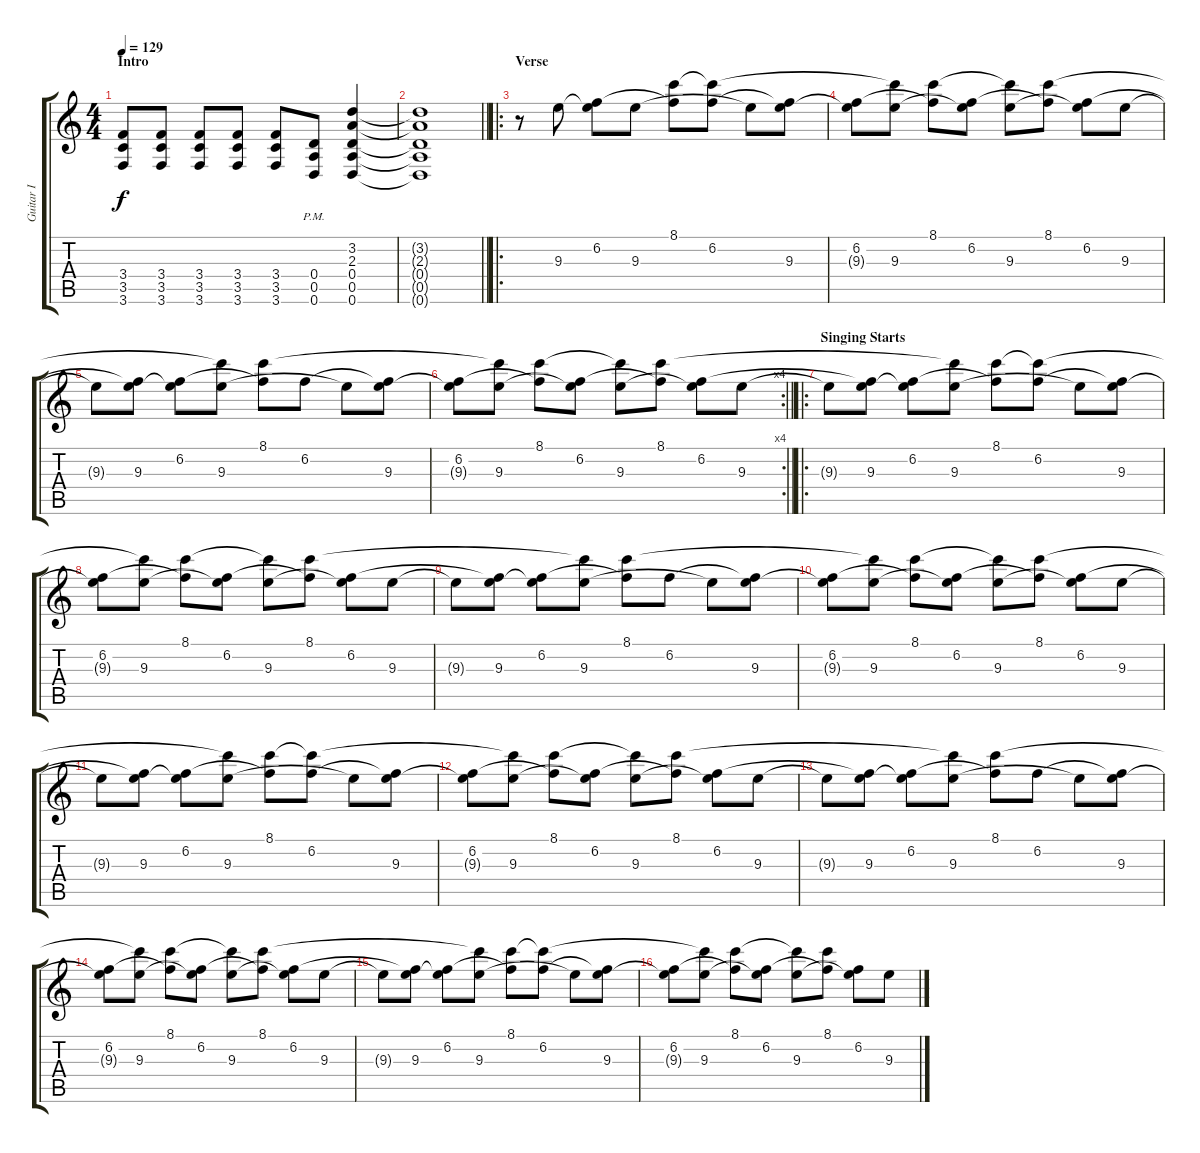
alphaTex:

\track ("Guitar I" "Guitar I") {instrument electricguitarjazz}
\staff {score tabs}
\tuning (E4 B3 G3 D3 A2 D2) {hide}
\ts (4 4)
\section ("" "Intro")
\tempo 129
\clef g2
\ks c
(3.4 3.5 3.6).8{dy f instrument distortionguitar} (3.4 3.5 3.6).8 (3.4 3.5 3.6).8 (3.4 3.5 3.6).8 (3.4 3.5 3.6).8 (0.4{pm} 0.5{pm} 0.6{pm}).8 (3.2 2.3 0.4 0.5 0.6).4 |
\barLineRight lightlight
(3.2{t} 2.3{t} 0.4{t} 0.5{t} 0.6{t}).1 |
\ro
\section ("" "Verse")
r.8{balance 0 instrument electricguitarjazz} 9.3.8 (6.2 9.3{t}).8 9.3.8 (8.1 6.2{t}).8 (8.1{t} 6.2).8 9.3{t}.8 (6.2{t} 9.3).8 |
(6.2 9.3{t}).8 (8.1{t} 9.3).8 (8.1 6.2{t}).8 (6.2 9.3{t}).8 (8.1{t} 9.3).8 (8.1 6.2{t}).8 (6.2 9.3{t}).8 9.3.8 |
9.3{t}.8 (6.2{t} 9.3).8 (6.2 9.3{t}).8 (8.1{t} 9.3).8 (8.1 6.2{t}).8 6.2.8 9.3{t}.8 (6.2{t} 9.3).8 |
\rc 4
\barLineRight lightlight
(6.2 9.3{t}).8 (8.1{t} 9.3).8 (8.1 6.2{t}).8 (6.2 9.3{t}).8 (8.1{t} 9.3).8 (8.1 6.2{t}).8 (6.2 9.3{t}).8 9.3.8 |
\ro
\section ("" "Singing Starts")
9.3{t}.8 (6.2{t} 9.3).8 (6.2 9.3{t}).8 (8.1{t} 9.3).8 (8.1 6.2{t}).8 (8.1{t} 6.2).8 9.3{t}.8 (6.2{t} 9.3).8 |
(6.2 9.3{t}).8 (8.1{t} 9.3).8 (8.1 6.2{t}).8 (6.2 9.3{t}).8 (8.1{t} 9.3).8 (8.1 6.2{t}).8 (6.2 9.3{t}).8 9.3.8 |
9.3{t}.8 (6.2{t} 9.3).8 (6.2 9.3{t}).8 (8.1{t} 9.3).8 (8.1 6.2{t}).8 6.2.8 9.3{t}.8 (6.2{t} 9.3).8 |
(6.2 9.3{t}).8 (8.1{t} 9.3).8 (8.1 6.2{t}).8 (6.2 9.3{t}).8 (8.1{t} 9.3).8 (8.1 6.2{t}).8 (6.2 9.3{t}).8 9.3.8 |
9.3{t}.8 (6.2{t} 9.3).8 (6.2 9.3{t}).8 (8.1{t} 9.3).8 (8.1 6.2{t}).8 (8.1{t} 6.2).8 9.3{t}.8 (6.2{t} 9.3).8 |
(6.2 9.3{t}).8 (8.1{t} 9.3).8 (8.1 6.2{t}).8 (6.2 9.3{t}).8 (8.1{t} 9.3).8 (8.1 6.2{t}).8 (6.2 9.3{t}).8 9.3.8 |
9.3{t}.8 (6.2{t} 9.3).8 (6.2 9.3{t}).8 (8.1{t} 9.3).8 (8.1 6.2{t}).8 6.2.8 9.3{t}.8 (6.2{t} 9.3).8 |
(6.2 9.3{t}).8 (8.1{t} 9.3).8 (8.1 6.2{t}).8 (6.2 9.3{t}).8 (8.1{t} 9.3).8 (8.1 6.2{t}).8 (6.2 9.3{t}).8 9.3.8 |
9.3{t}.8 (6.2{t} 9.3).8 (6.2 9.3{t}).8 (8.1{t} 9.3).8 (8.1 6.2{t}).8 (8.1{t} 6.2).8 9.3{t}.8 (6.2{t} 9.3).8 |
(6.2 9.3{t}).8 (8.1{t} 9.3).8 (8.1 6.2{t}).8 (6.2 9.3{t}).8 (8.1{t} 9.3).8 (8.1 6.2{t}).8 (6.2 9.3{t}).8 9.3.8
